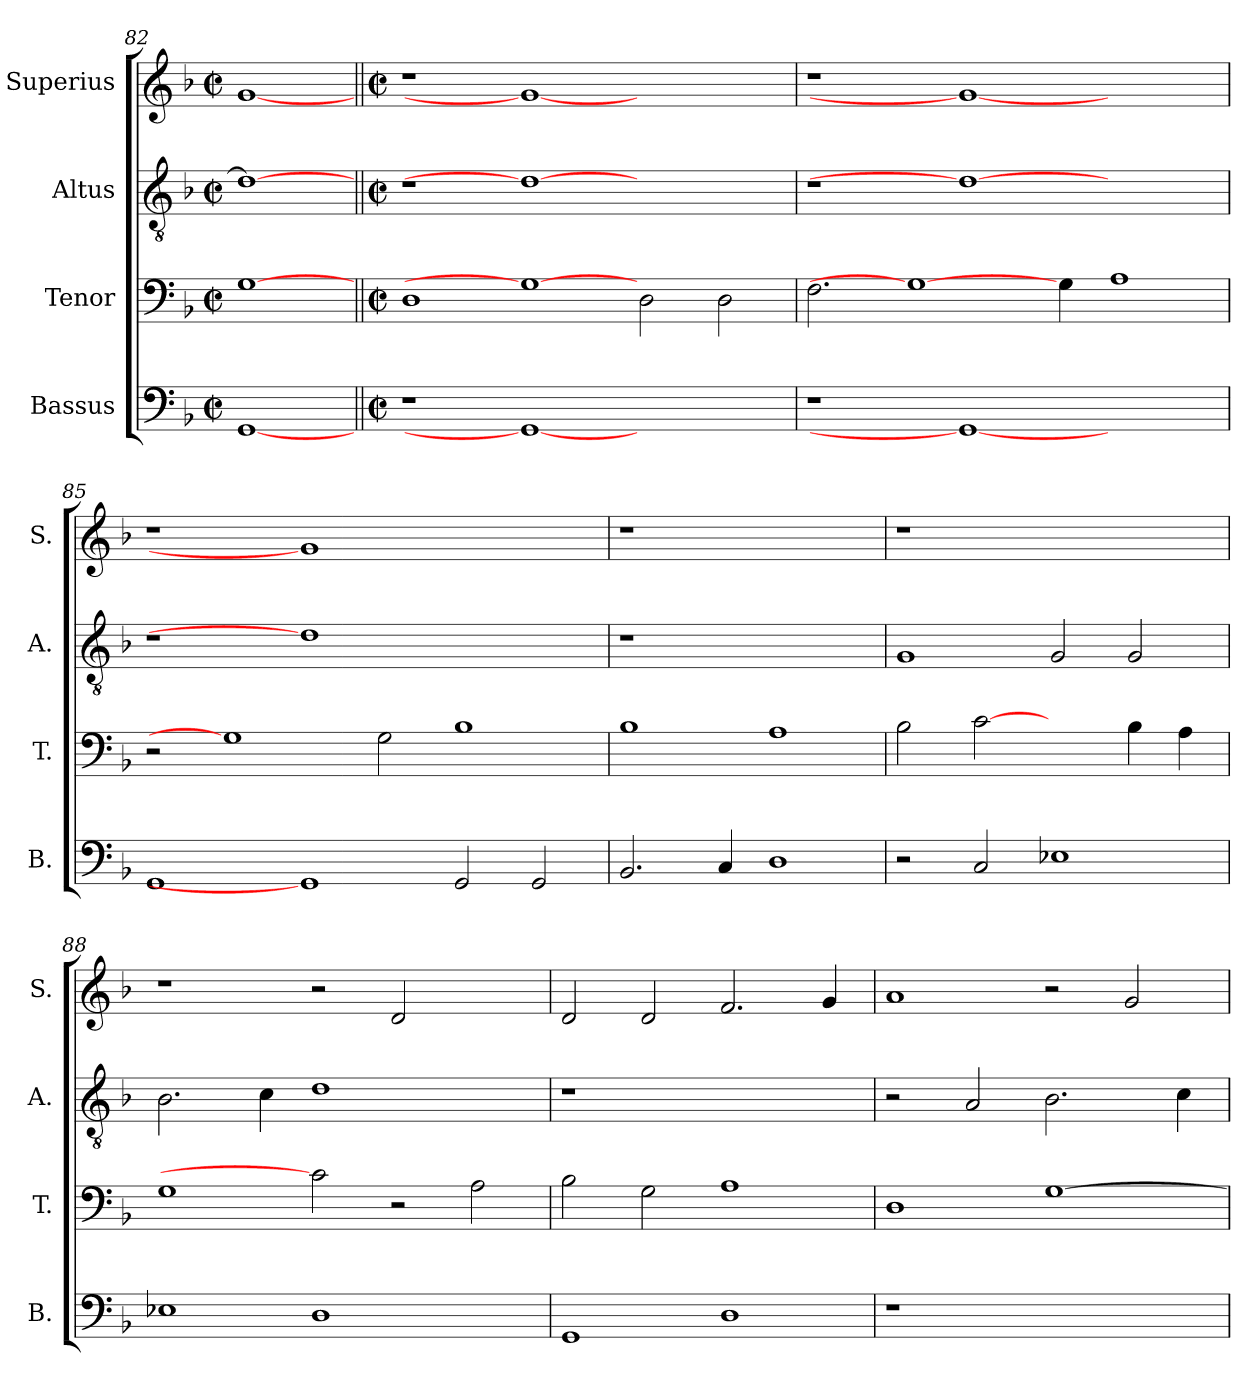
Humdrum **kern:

**kern	**kern	**kern	**kern
*part4	*part3	*part2	*part1
*staff4	*staff3	*staff2	*staff1
*I"Bassus	*I"Tenor	*I"Altus	*I"Superius
*I'B.	*I'T.	*I'A.	*I'S.
*clefF4	*clefF4	*clefGv2	*clefG2
*	*	*ITrd7c12	*
*k[b-]	*k[b-]	*k[b-]	*k[b-]
*F:	*F:	*F:	*F:
*M2/2	*M2/2	*M2/2	*M2/2
*met(c|)	*met(c|)	*met(c|)	*met(c|)
=82	=82	=82	=82
[1GGi	[1Gi	1Di_>	[1gi
!!LO:LB:g=z
=83||	=83||	=83||	=83||
*M2/2	*M2/2	*M2/2	*M2/2
*met(c|)	*met(c|)	*met(c|)	*met(c|)
!LO:N:vis=1	!	!LO:N:vis=1	!LO:N:vis=1
1r	1Di	1r	1r
1GGi_	1Gi_	1Di_	1gi_
1ryy	2Di\	1ryy	1ryy
.	2Di\	.	.
=84	=84	=84	=84
!LO:N:vis=1	!	!LO:N:vis=1	!LO:N:vis=1
1r	2.Fi\	1r	1r
.	1Gi_	.	.
1GGi_	.	1Di_	1gi_
.	4Gi\	.	.
1ryy	1Ai	1ryy	1ryy
=85	=85	=85	=85
!	!	!LO:N:vis=1	!LO:N:vis=1
1GGi	2r	1r	1r
.	1Gi]	.	.
1GGi]	.	1Di]	1gi]
.	2Gi\	.	.
2GGi/	1B-i	1ryy	1ryy
2GGi/	.	.	.
=86	=86	=86	=86
!	!	!LO:N:vis=1	!LO:N:vis=1
2.BB-i/	1B-i	1r	1r
4Ci/	.	.	.
1Di	1Ai	1ryy	1ryy
=87	=87	=87	=87
!	!	!	!LO:N:vis=1
2r	2B-i\	1GGi	1r
2Ci/	[2ci	.	.
1E-Xi	2ryy	2GGi/	1ryy
.	4B-i\	2GGi/	.
.	4Ai\	.	.
!!LO:LB:g=z
=88	=88	=88	=88
1E-Xi	1Gi	2.BB-i\	1r
.	.	4Ci\	.
1Di	2ci]	1Di	2r
.	2r	.	2di/
2ryy	2Ai\	2ryy	2ryy
=89	=89	=89	=89
!	!	!LO:N:vis=1	!
1GGi	2B-i\	1r	2di/
.	2Gi\	.	2di/
1Di	1Ai	1ryy	2.fi/
.	.	.	4gi/
=90	=90	=90	=90
!LO:N:vis=1	!	!	!
1r	1Di	2r	1ai
.	.	2AAi/	.
1ryy	[>1Gi	2.BB-i\	2r
.	.	.	2gi/
.	.	4Ci\	.
=	=	=	=
*-	*-	*-	*-
